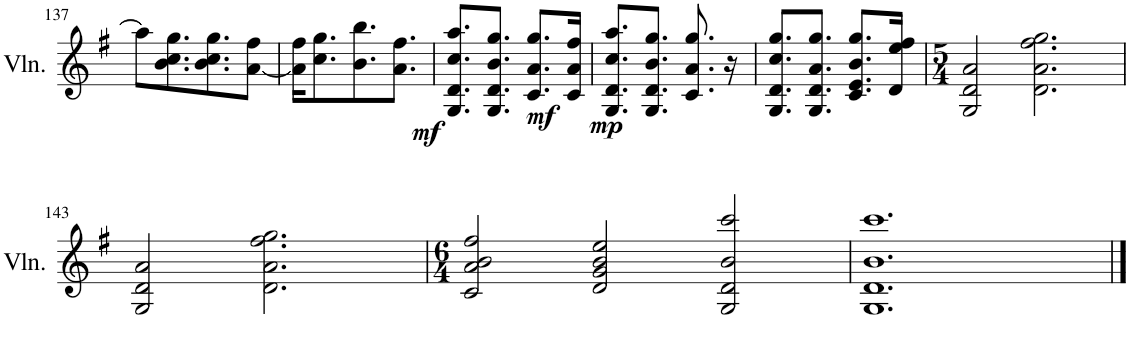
**kern	**dynam
*part1	*part1
*staff1	*staff1
*I"Violin	*
*I'Vln.	*
!!LO:PB:g=z
*clefG2	*
*k[f#]	*
*M5/8	*
=137	=137
8aa\L]	.
8.b\ 8.cc\ 8.gg\	.
8.b\ 8.cc\ 8.gg\	.
[8a\ 8ff#\J	.
=138	=138
16a\] 16ff#\KL	.
8.cc\ 8.gg\	.
8.b\ 8.bb\	.
8.a\ 8.ff#\J	.
=139	=139
!	!LO:DY:b
8.G/ 8.d/ 8.cc/ 8.aa/L	mf
8.G/ 8.d/ 8.b/ 8.gg/J	.
!	!LO:DY:b
8.c/ 8.a/ 8.gg/L	mf
!	!LO:DY:b
16c/ 16a/ 16ff#/Jk	mp
=140	=140
8.G/ 8.d/ 8.cc/ 8.aa/L	.
8.G/ 8.d/ 8.b/ 8.gg/J	.
8.c/ 8.a/ 8.gg/	.
16r	.
=141	=141
8.G/ 8.d/ 8.cc/ 8.gg/L	.
8.G/ 8.d/ 8.a/ 8.gg/J	.
8.c/ 8.e/ 8.b/ 8.gg/L	.
16d/ 16ee/ 16ff#/Jk	.
=142	=142
*M5/4	*
2G/ 2d/ 2a/	.
2.d\ 2.a\ 2.ff#\ 2.gg\	.
!!LO:LB:g=z
=143	=143
2G/ 2d/ 2a/	.
2.d\ 2.a\ 2.ff#\ 2.gg\	.
=144	=144
*M6/4	*
2c/ 2a/ 2b/ 2ff#/	.
2d/ 2g/ 2b/ 2ee/	.
2G/ 2d/ 2b/ 2ccc/	.
=145	=145
1.G 1.d 1.b 1.ccc	.
==	==
*-	*-
